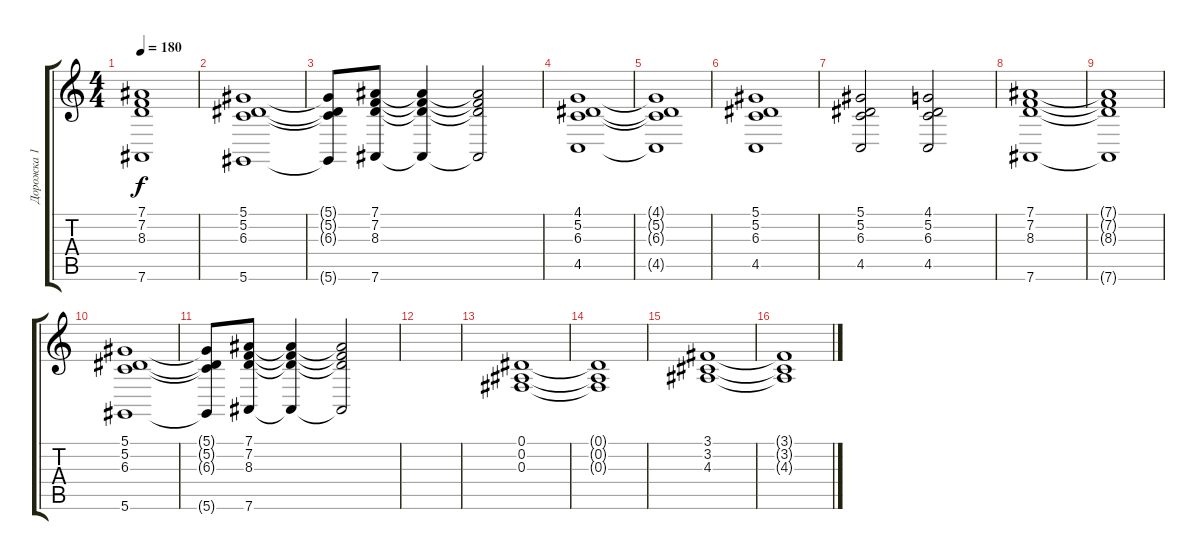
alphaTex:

\track ("Дорожка 1" "Дорожка 1") {instrument stringensemble1}
\staff {score tabs}
\tuning (Eb4 Bb3 Gb3 Db3 Ab2 Eb2) {hide}
\ts (4 4)
\tempo 180
\clef g2
\ks c
(7.1{t} 7.2{t} 8.3{t} 7.6{t}).1{dy f} |
(5.1 5.2 6.3 5.6).1 |
(5.1{t} 5.2{t} 6.3{t} 5.6{t}).8 (7.1 7.2 8.3 7.6).8 (7.1{t} 7.2{t} 8.3{t} 7.6{t}).4 (7.1{t} 7.2{t} 8.3{t} 7.6{t}).2 |
(4.1 5.2 6.3 4.5).1 |
(4.1{t} 5.2{t} 6.3{t} 4.5{t}).1 |
(5.1 5.2 6.3 4.5).1 |
(5.1 5.2 6.3 4.5).2 (4.1 5.2 6.3 4.5).2 |
(7.1 7.2 8.3 7.6).1{volume 9 instrument stringensemble1} |
(7.1{t} 7.2{t} 8.3{t} 7.6{t}).1 |
(5.1 5.2 6.3 5.6).1 |
(5.1{t} 5.2{t} 6.3{t} 5.6{t}).8 (7.1 7.2 8.3 7.6).8 (7.1{t} 7.2{t} 8.3{t} 7.6{t}).4 (7.1{t} 7.2{t} 8.3{t} 7.6{t}).2 |
|
(0.1 0.2 0.3).1 |
(0.1{t} 0.2{t} 0.3{t}).1 |
(3.1 3.2 4.3).1 |
(3.1{t} 3.2{t} 4.3{t}).1
